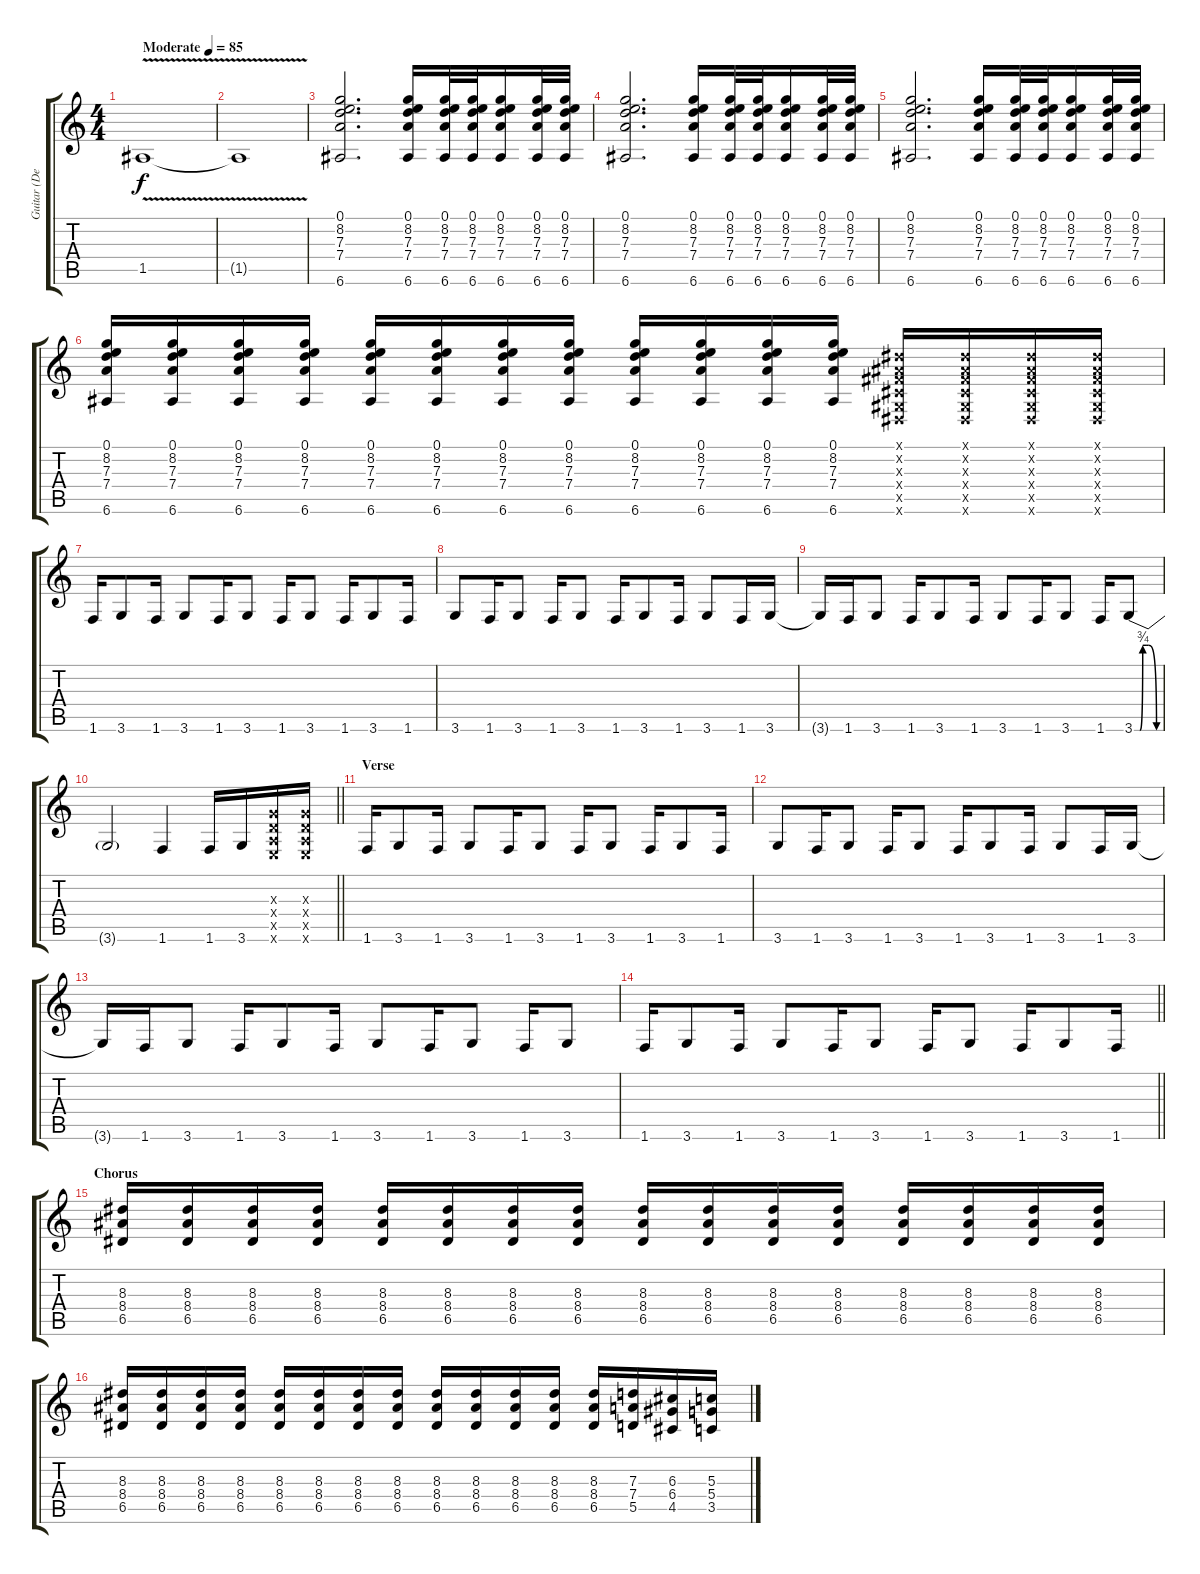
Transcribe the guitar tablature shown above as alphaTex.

\track ("Guitar (Dean DeLeo)" "Guitar (De") {instrument overdrivenguitar}
\staff {score tabs}
\tuning (E4 B3 G3 D3 A2 E2) {hide}
\ts (4 4)
\tempo (85 "Moderate")
\clef g2
\ks c
1.5{v}.1{dy f instrument overdrivenguitar} |
1.5{t}.1 |
(0.1 8.2 7.3 7.4 6.6).2{d} (0.1 8.2 7.3 7.4 6.6).16 (0.1 8.2 7.3 7.4 6.6).32 (0.1 8.2 7.3 7.4 6.6).32 (0.1 8.2 7.3 7.4 6.6).16 (0.1 8.2 7.3 7.4 6.6).32 (0.1 8.2 7.3 7.4 6.6).32 |
(0.1 8.2 7.3 7.4 6.6).2{d} (0.1 8.2 7.3 7.4 6.6).16 (0.1 8.2 7.3 7.4 6.6).32 (0.1 8.2 7.3 7.4 6.6).32 (0.1 8.2 7.3 7.4 6.6).16 (0.1 8.2 7.3 7.4 6.6).32 (0.1 8.2 7.3 7.4 6.6).32 |
(0.1 8.2 7.3 7.4 6.6).2{d} (0.1 8.2 7.3 7.4 6.6).16 (0.1 8.2 7.3 7.4 6.6).32 (0.1 8.2 7.3 7.4 6.6).32 (0.1 8.2 7.3 7.4 6.6).16 (0.1 8.2 7.3 7.4 6.6).32 (0.1 8.2 7.3 7.4 6.6).32 |
(0.1 8.2 7.3 7.4 6.6).16 (0.1 8.2 7.3 7.4 6.6).16 (0.1 8.2 7.3 7.4 6.6).16 (0.1 8.2 7.3 7.4 6.6).16 (0.1 8.2 7.3 7.4 6.6).16 (0.1 8.2 7.3 7.4 6.6).16 (0.1 8.2 7.3 7.4 6.6).16 (0.1 8.2 7.3 7.4 6.6).16 (0.1 8.2 7.3 7.4 6.6).16 (0.1 8.2 7.3 7.4 6.6).16 (0.1 8.2 7.3 7.4 6.6).16 (0.1 8.2 7.3 7.4 6.6).16 (-1.1{x} -1.2{x} -1.3{x} -1.4{x} -1.5{x} -1.6{x}).16 (-1.1{x} -1.2{x} -1.3{x} -1.4{x} -1.5{x} -1.6{x}).16 (-1.1{x} -1.2{x} -1.3{x} -1.4{x} -1.5{x} -1.6{x}).16 (-1.1{x} -1.2{x} -1.3{x} -1.4{x} -1.5{x} -1.6{x}).16 |
1.6.16 3.6.8 1.6.16 3.6.8 1.6.16 3.6.8 1.6.16 3.6.8 1.6.16 3.6.8 1.6.16 |
3.6.8 1.6.16 3.6.8 1.6.16 3.6.8 1.6.16 3.6.8 1.6.16 3.6.8 1.6.16 3.6.16 |
3.6{t}.16 1.6.16 3.6.8 1.6.16 3.6.8 1.6.16 3.6.8 1.6.16 3.6.8 1.6.16 3.6{be (custom 0 0 13 0 20 3 30 3 34 3 53 0 60 0)}.8 |
\barLineRight lightlight
3.6{t}.2 1.6.4 1.6.16 3.6.16 (0.3{x} 0.4{x} 0.5{x} 0.6{x}).16 (0.3{x} 0.4{x} 0.5{x} 0.6{x}).16 |
\section ("" "Verse")
1.6.16 3.6.8 1.6.16 3.6.8 1.6.16 3.6.8 1.6.16 3.6.8 1.6.16 3.6.8 1.6.16 |
3.6.8 1.6.16 3.6.8 1.6.16 3.6.8 1.6.16 3.6.8 1.6.16 3.6.8 1.6.16 3.6.16 |
3.6{t}.16 1.6.16 3.6.8 1.6.16 3.6.8 1.6.16 3.6.8 1.6.16 3.6.8 1.6.16 3.6.8 |
\barLineRight lightlight
1.6.16 3.6.8 1.6.16 3.6.8 1.6.16 3.6.8 1.6.16 3.6.8 1.6.16 3.6.8 1.6.16 |
\section ("" "Chorus")
(8.3 8.4 6.5).16 (8.3 8.4 6.5).16 (8.3 8.4 6.5).16 (8.3 8.4 6.5).16 (8.3 8.4 6.5).16 (8.3 8.4 6.5).16 (8.3 8.4 6.5).16 (8.3 8.4 6.5).16 (8.3 8.4 6.5).16 (8.3 8.4 6.5).16 (8.3 8.4 6.5).16 (8.3 8.4 6.5).16 (8.3 8.4 6.5).16 (8.3 8.4 6.5).16 (8.3 8.4 6.5).16 (8.3 8.4 6.5).16 |
(8.3 8.4 6.5).16 (8.3 8.4 6.5).16 (8.3 8.4 6.5).16 (8.3 8.4 6.5).16 (8.3 8.4 6.5).16 (8.3 8.4 6.5).16 (8.3 8.4 6.5).16 (8.3 8.4 6.5).16 (8.3 8.4 6.5).16 (8.3 8.4 6.5).16 (8.3 8.4 6.5).16 (8.3 8.4 6.5).16 (8.3 8.4 6.5).16 (7.3 7.4 5.5).16 (6.3 6.4 4.5).16 (5.3 5.4 3.5).16
